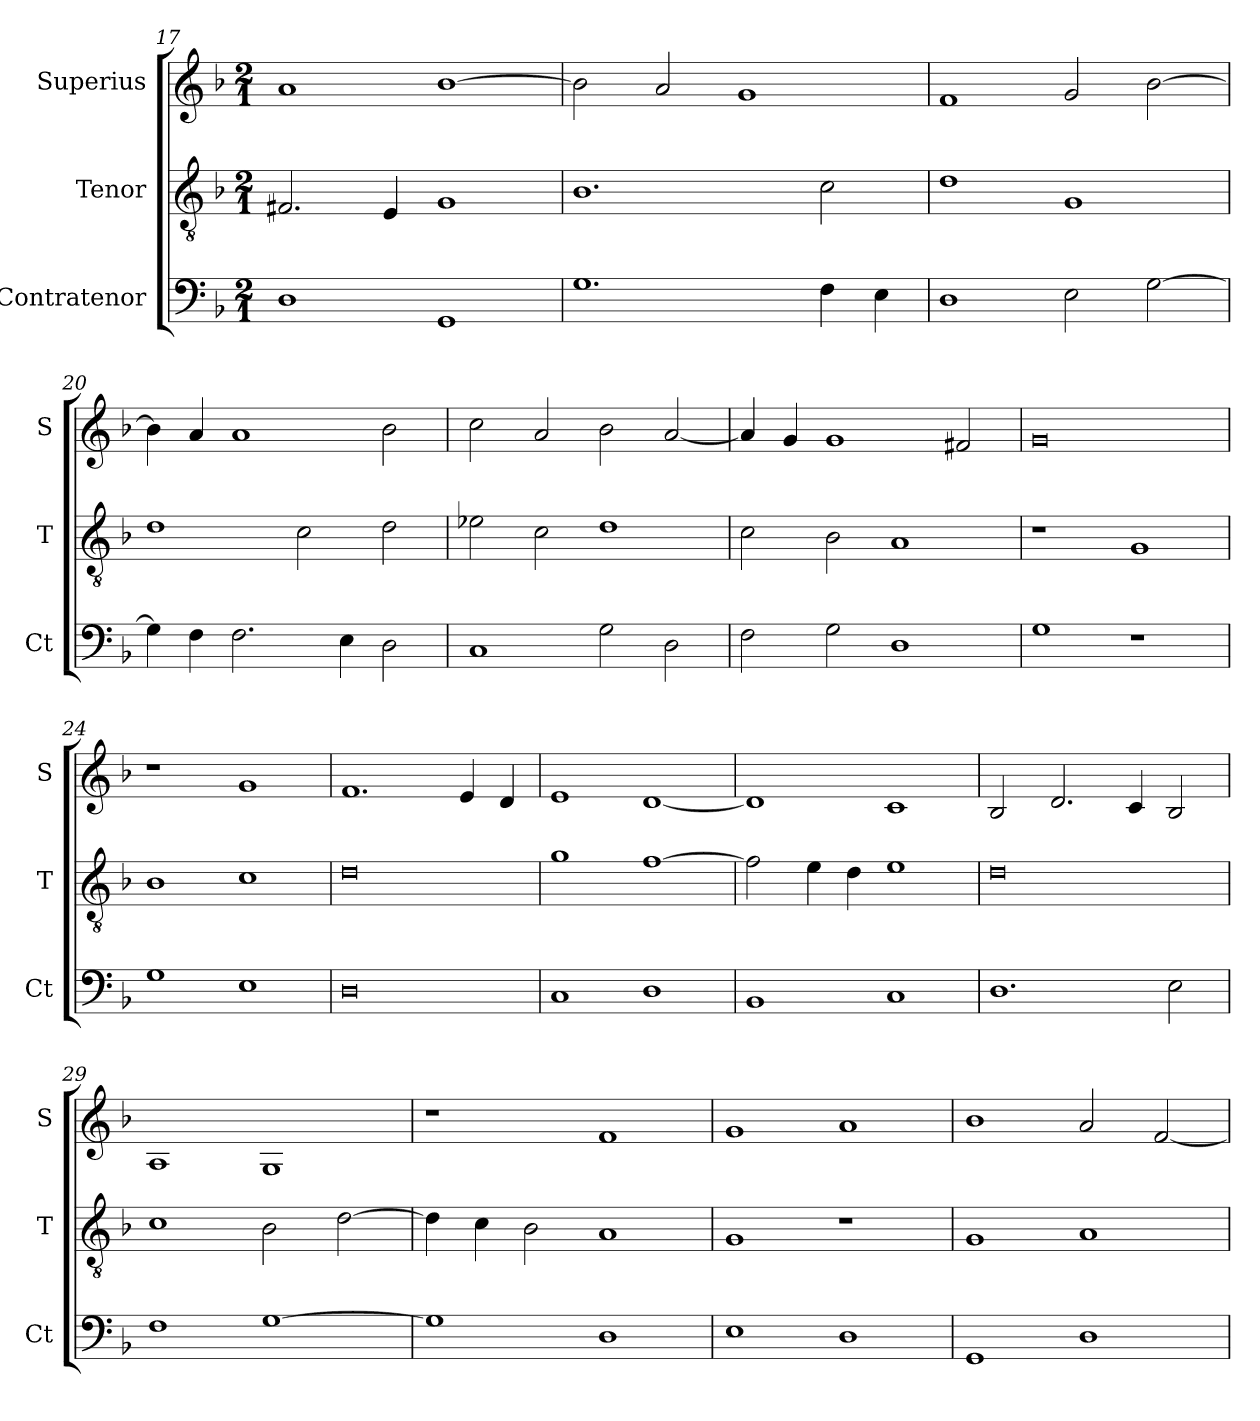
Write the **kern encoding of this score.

**kern	**kern	**kern
*part3	*part2	*part1
*staff3	*staff2	*staff1
*I"Contratenor	*I"Tenor	*I"Superius
*I'Ct	*I'T	*I'S
*clefF4	*clefGv2	*clefG2
*k[b-]	*k[b-]	*k[b-]
*M2/1	*M2/1	*M2/1
=17	=17	=17
1D	2.F#X/	1a
.	4E/	.
1GG	1G	[1b-
=18	=18	=18
1.G	1.B-	2b-\]
.	.	2a/
.	.	1g
4F\	2c\	.
4E\	.	.
=19	=19	=19
1D	1d	1f
2E\	1G	2g/
[2G\	.	[2b-\
=20	=20	=20
4G\]	1d	4b-\]
4F\	.	4a/
2.F\	.	1a
.	2c\	.
4E\	.	.
2D\	2d\	2b-\
=21	=21	=21
1C	2e-X\	2cc\
.	2c\	2a/
2G\	1d	2b-\
2D\	.	[2a/
=22	=22	=22
2F\	2c\	4a/]
.	.	4g/
2G\	2B-\	1g
1D	1A	.
.	.	2f#X/
=23	=23	=23
1G	1r	0g
1r	1G	.
=24	=24	=24
1G	1B-	1r
1E	1c	1g
=25	=25	=25
0D	0d	1.f
.	.	4e/
.	.	4d/
=26	=26	=26
1C	1g	1e
1D	[1f	[1d
=27	=27	=27
1BB-	2f\]	1d]
.	4e\	.
.	4d\	.
1C	1e	1c
=28	=28	=28
1.D	0d	2B-/
.	.	2.d/
.	.	4c/
2E\	.	2B-/
=29	=29	=29
1F	1c	1A
[1G	2B-\	1G
.	[2d\	.
=30	=30	=30
1G]	4d\]	1r
.	4c\	.
.	2B-\	.
1D	1A	1f
=31	=31	=31
1E	1G	1g
1D	1r	1a
=32	=32	=32
1GG	1G	1b-
1D	1A	2a/
.	.	[2f/
=	=	=
*-	*-	*-
